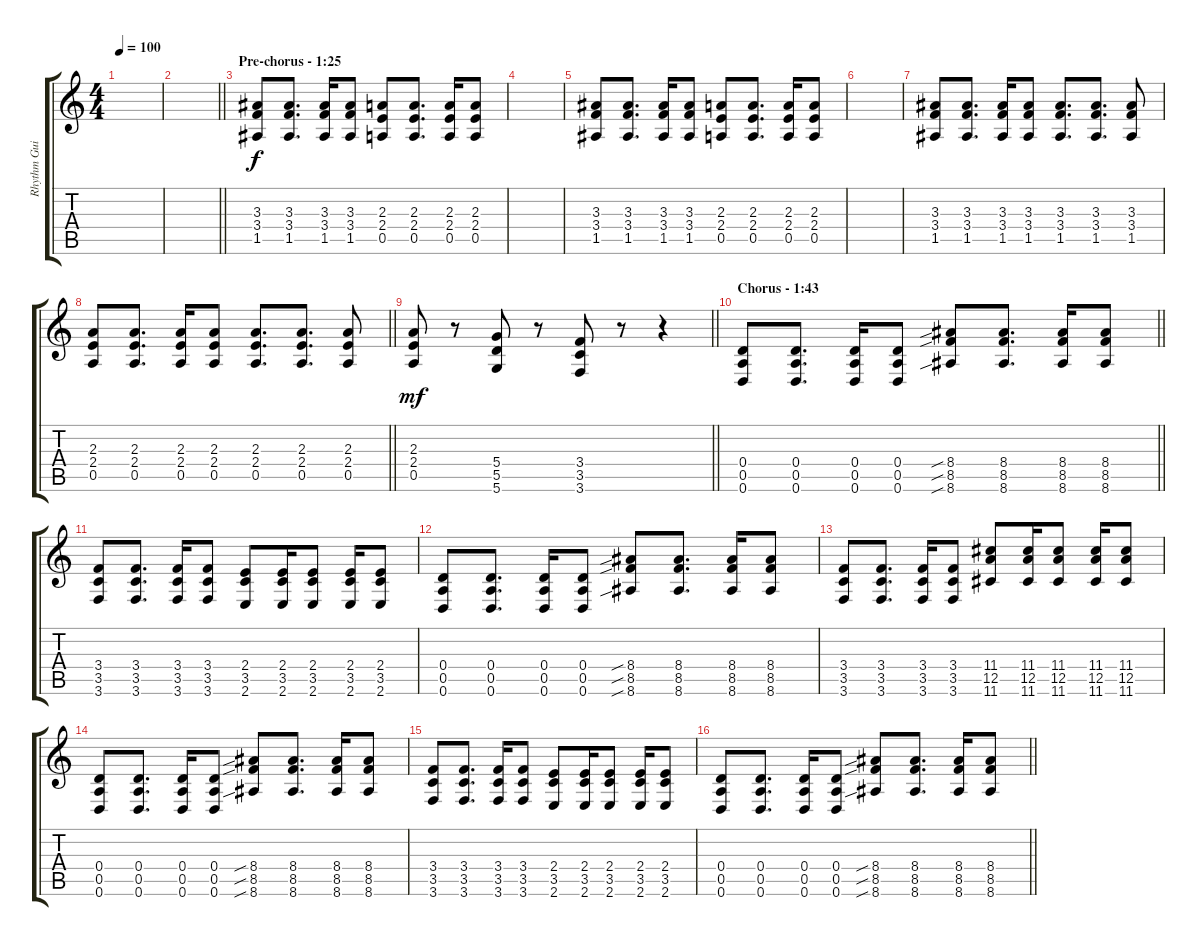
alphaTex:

\track ("Rhythm Guitar" "Rhythm Gui") {instrument distortionguitar}
\staff {score tabs}
\tuning (E4 B3 G3 D3 A2 D2) {hide}
\ts (4 4)
\tempo 100
\clef g2
\ks c
|
\barLineRight lightlight
|
\section ("" "Pre-chorus - 1:25")
(3.3 3.4 1.5).8{dy f} (3.3 3.4 1.5).8{d} (3.3 3.4 1.5).16 (3.3 3.4 1.5).8 (2.3 2.4 0.5).8 (2.3 2.4 0.5).8{d} (2.3 2.4 0.5).16 (2.3 2.4 0.5).8 |
|
(3.3 3.4 1.5).8 (3.3 3.4 1.5).8{d} (3.3 3.4 1.5).16 (3.3 3.4 1.5).8 (2.3 2.4 0.5).8 (2.3 2.4 0.5).8{d} (2.3 2.4 0.5).16 (2.3 2.4 0.5).8 |
|
(3.3 3.4 1.5).8 (3.3 3.4 1.5).8{d} (3.3 3.4 1.5).16 (3.3 3.4 1.5).8 (3.3 3.4 1.5).8{d} (3.3 3.4 1.5).8{d} (3.3 3.4 1.5).8 |
\barLineRight lightlight
(2.3 2.4 0.5).8 (2.3 2.4 0.5).8{d} (2.3 2.4 0.5).16 (2.3 2.4 0.5).8 (2.3 2.4 0.5).8{d} (2.3 2.4 0.5).8{d} (2.3 2.4 0.5).8 |
\barLineRight lightlight
(2.3 2.4 0.5).8{dy mf} r.8 (5.4 5.5 5.6).8 r.8 (3.4 3.5 3.6).8 r.8 r.4 |
\section ("" "Chorus - 1:43")
\barLineRight lightlight
(0.4 0.5 0.6).8 (0.4 0.5 0.6).8{d} (0.4 0.5 0.6).16 (0.4 0.5 0.6).8 (8.4{sib} 8.5{sib} 8.6{sib}).8 (8.4 8.5 8.6).8{d} (8.4 8.5 8.6).16 (8.4 8.5 8.6).8 |
(3.4 3.5 3.6).8 (3.4 3.5 3.6).8{d} (3.4 3.5 3.6).16 (3.4 3.5 3.6).8 (2.4 3.5 2.6).8 (2.4 3.5 2.6).16 (2.4 3.5 2.6).8 (2.4 3.5 2.6).16 (2.4 3.5 2.6).8 |
(0.4 0.5 0.6).8 (0.4 0.5 0.6).8{d} (0.4 0.5 0.6).16 (0.4 0.5 0.6).8 (8.4{sib} 8.5{sib} 8.6{sib}).8 (8.4 8.5 8.6).8{d} (8.4 8.5 8.6).16 (8.4 8.5 8.6).8 |
(3.4 3.5 3.6).8 (3.4 3.5 3.6).8{d} (3.4 3.5 3.6).16 (3.4 3.5 3.6).8 (11.4 12.5 11.6).8 (11.4 12.5 11.6).16 (11.4 12.5 11.6).8 (11.4 12.5 11.6).16 (11.4 12.5 11.6).8 |
(0.4 0.5 0.6).8 (0.4 0.5 0.6).8{d} (0.4 0.5 0.6).16 (0.4 0.5 0.6).8 (8.4{sib} 8.5{sib} 8.6{sib}).8 (8.4 8.5 8.6).8{d} (8.4 8.5 8.6).16 (8.4 8.5 8.6).8 |
(3.4 3.5 3.6).8 (3.4 3.5 3.6).8{d} (3.4 3.5 3.6).16 (3.4 3.5 3.6).8 (2.4 3.5 2.6).8 (2.4 3.5 2.6).16 (2.4 3.5 2.6).8 (2.4 3.5 2.6).16 (2.4 3.5 2.6).8 |
\barLineRight lightlight
(0.4 0.5 0.6).8 (0.4 0.5 0.6).8{d} (0.4 0.5 0.6).16 (0.4 0.5 0.6).8 (8.4{sib} 8.5{sib} 8.6{sib}).8 (8.4 8.5 8.6).8{d} (8.4 8.5 8.6).16 (8.4 8.5 8.6).8
